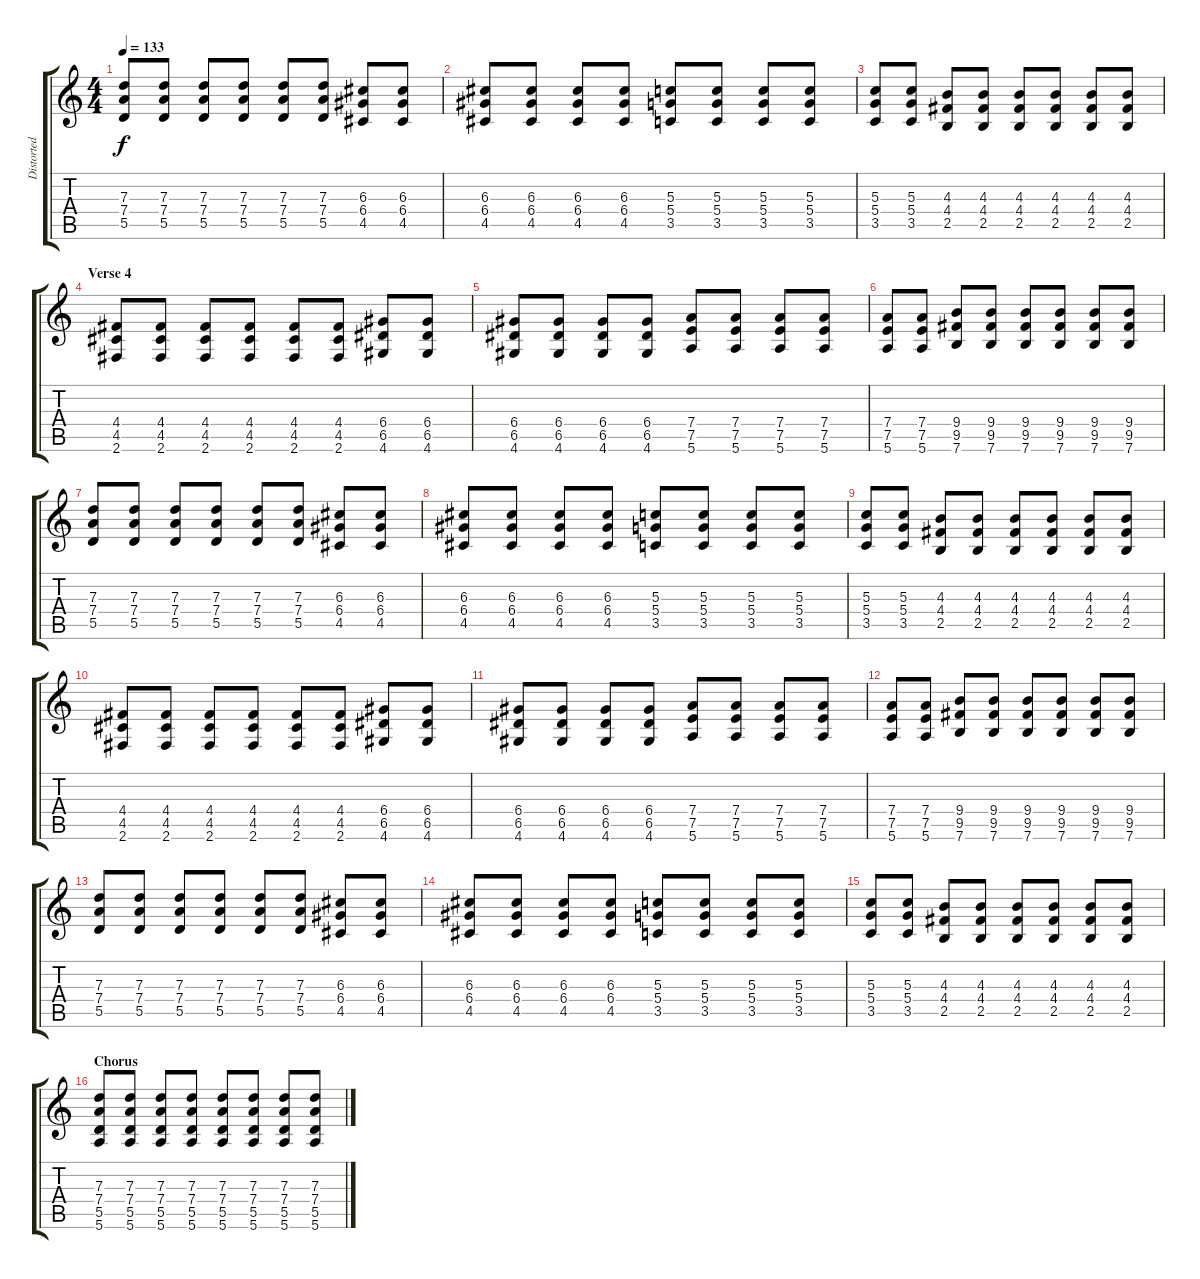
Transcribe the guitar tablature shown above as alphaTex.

\track ("Distorted Guitar 1 [Dave Grohl]" "Distorted ") {instrument distortionguitar}
\staff {score tabs}
\tuning (E4 B3 G3 D3 A2 E2) {hide}
\ts (4 4)
\tempo 133
\clef g2
\ks c
(7.3 7.4 5.5).8{dy f} (7.3 7.4 5.5).8 (7.3 7.4 5.5).8 (7.3 7.4 5.5).8 (7.3 7.4 5.5).8 (7.3 7.4 5.5).8 (6.3 6.4 4.5).8 (6.3 6.4 4.5).8 |
(6.3 6.4 4.5).8 (6.3 6.4 4.5).8 (6.3 6.4 4.5).8 (6.3 6.4 4.5).8 (5.3 5.4 3.5).8 (5.3 5.4 3.5).8 (5.3 5.4 3.5).8 (5.3 5.4 3.5).8 |
(5.3 5.4 3.5).8 (5.3 5.4 3.5).8 (4.3 4.4 2.5).8 (4.3 4.4 2.5).8 (4.3 4.4 2.5).8 (4.3 4.4 2.5).8 (4.3 4.4 2.5).8 (4.3 4.4 2.5).8 |
\section ("" "Verse 4")
(4.4 4.5 2.6).8 (4.4 4.5 2.6).8 (4.4 4.5 2.6).8 (4.4 4.5 2.6).8 (4.4 4.5 2.6).8 (4.4 4.5 2.6).8 (6.4 6.5 4.6).8 (6.4 6.5 4.6).8 |
(6.4 6.5 4.6).8 (6.4 6.5 4.6).8 (6.4 6.5 4.6).8 (6.4 6.5 4.6).8 (7.4 7.5 5.6).8 (7.4 7.5 5.6).8 (7.4 7.5 5.6).8 (7.4 7.5 5.6).8 |
(7.4 7.5 5.6).8 (7.4 7.5 5.6).8 (9.4 9.5 7.6).8 (9.4 9.5 7.6).8 (9.4 9.5 7.6).8 (9.4 9.5 7.6).8 (9.4 9.5 7.6).8 (9.4 9.5 7.6).8 |
(7.3 7.4 5.5).8 (7.3 7.4 5.5).8 (7.3 7.4 5.5).8 (7.3 7.4 5.5).8 (7.3 7.4 5.5).8 (7.3 7.4 5.5).8 (6.3 6.4 4.5).8 (6.3 6.4 4.5).8 |
(6.3 6.4 4.5).8 (6.3 6.4 4.5).8 (6.3 6.4 4.5).8 (6.3 6.4 4.5).8 (5.3 5.4 3.5).8 (5.3 5.4 3.5).8 (5.3 5.4 3.5).8 (5.3 5.4 3.5).8 |
(5.3 5.4 3.5).8 (5.3 5.4 3.5).8 (4.3 4.4 2.5).8 (4.3 4.4 2.5).8 (4.3 4.4 2.5).8 (4.3 4.4 2.5).8 (4.3 4.4 2.5).8 (4.3 4.4 2.5).8 |
(4.4 4.5 2.6).8 (4.4 4.5 2.6).8 (4.4 4.5 2.6).8 (4.4 4.5 2.6).8 (4.4 4.5 2.6).8 (4.4 4.5 2.6).8 (6.4 6.5 4.6).8 (6.4 6.5 4.6).8 |
(6.4 6.5 4.6).8 (6.4 6.5 4.6).8 (6.4 6.5 4.6).8 (6.4 6.5 4.6).8 (7.4 7.5 5.6).8 (7.4 7.5 5.6).8 (7.4 7.5 5.6).8 (7.4 7.5 5.6).8 |
(7.4 7.5 5.6).8 (7.4 7.5 5.6).8 (9.4 9.5 7.6).8 (9.4 9.5 7.6).8 (9.4 9.5 7.6).8 (9.4 9.5 7.6).8 (9.4 9.5 7.6).8 (9.4 9.5 7.6).8 |
(7.3 7.4 5.5).8 (7.3 7.4 5.5).8 (7.3 7.4 5.5).8 (7.3 7.4 5.5).8 (7.3 7.4 5.5).8 (7.3 7.4 5.5).8 (6.3 6.4 4.5).8 (6.3 6.4 4.5).8 |
(6.3 6.4 4.5).8 (6.3 6.4 4.5).8 (6.3 6.4 4.5).8 (6.3 6.4 4.5).8 (5.3 5.4 3.5).8 (5.3 5.4 3.5).8 (5.3 5.4 3.5).8 (5.3 5.4 3.5).8 |
(5.3 5.4 3.5).8 (5.3 5.4 3.5).8 (4.3 4.4 2.5).8 (4.3 4.4 2.5).8 (4.3 4.4 2.5).8 (4.3 4.4 2.5).8 (4.3 4.4 2.5).8 (4.3 4.4 2.5).8 |
\section ("" "Chorus")
(7.3 7.4 5.5 5.6).8 (7.3 7.4 5.5 5.6).8 (7.3 7.4 5.5 5.6).8 (7.3 7.4 5.5 5.6).8 (7.3 7.4 5.5 5.6).8 (7.3 7.4 5.5 5.6).8 (7.3 7.4 5.5 5.6).8 (7.3 7.4 5.5 5.6).8
